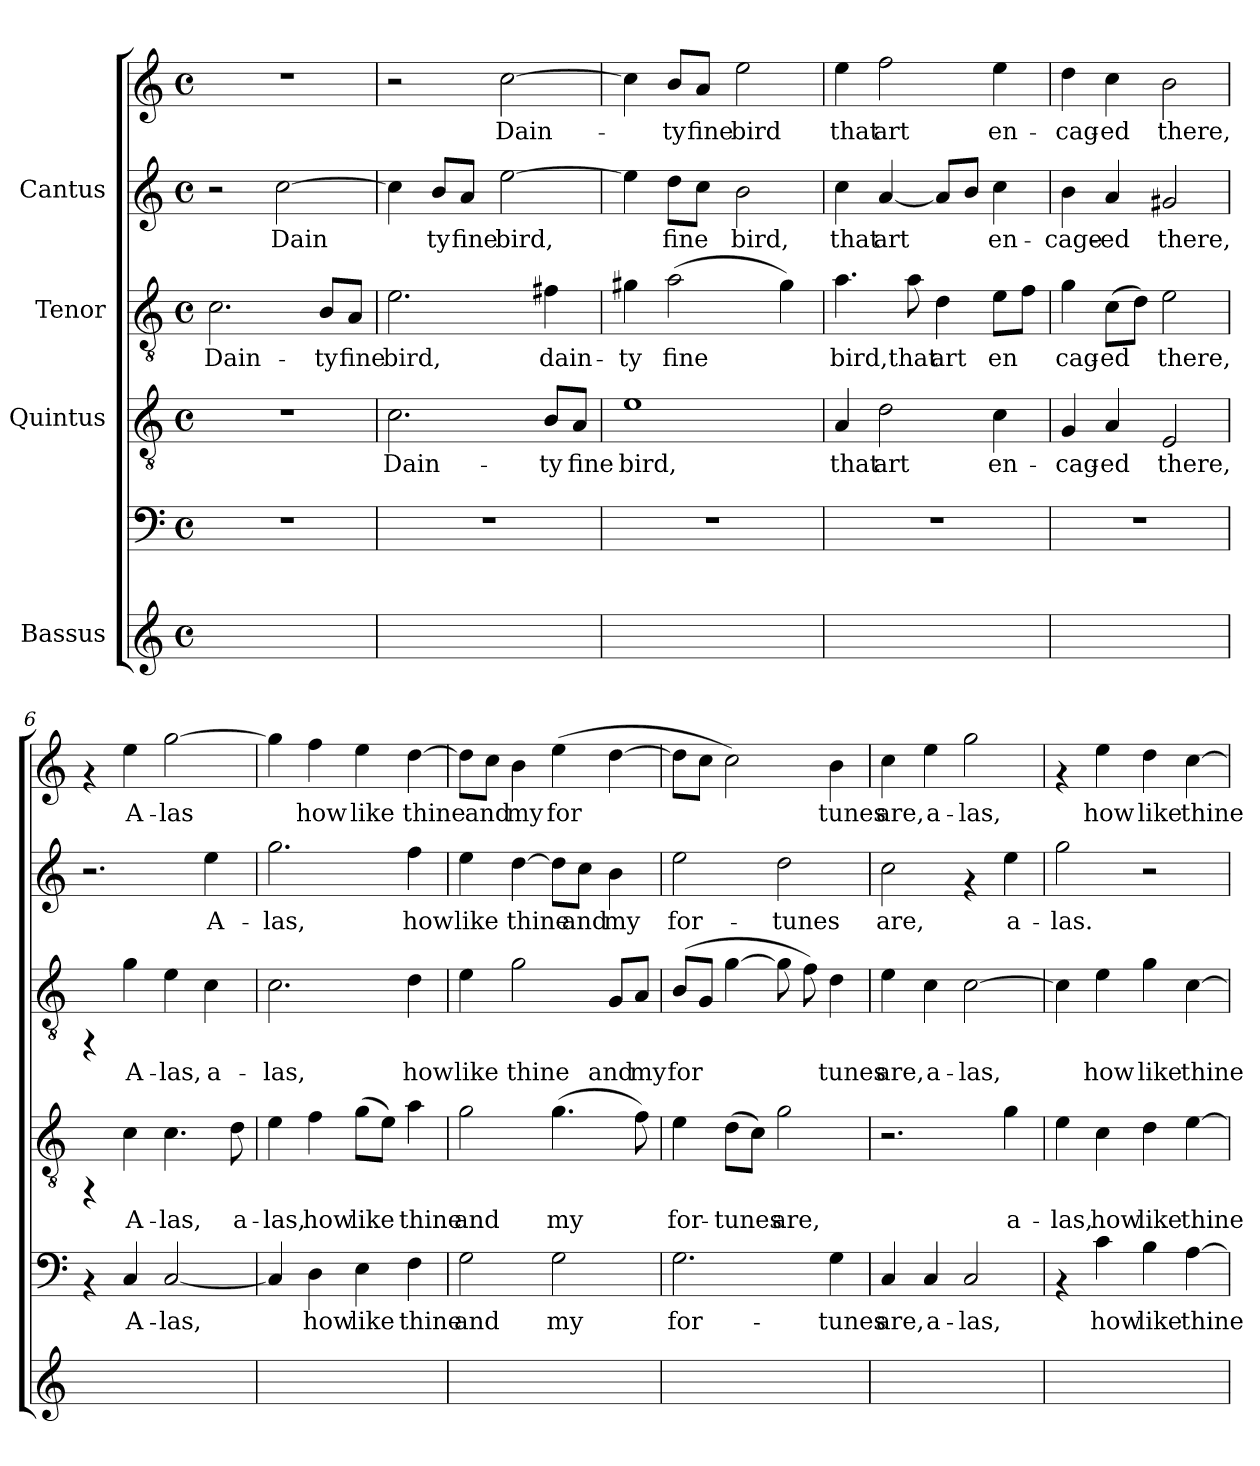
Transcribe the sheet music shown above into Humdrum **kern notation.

**kern	**kern	**text	**kern	**text	**kern	**text	**kern	**text	**kern	**text
*part4	*part4	*part4	*part3	*part3	*part2	*part2	*part1	*part1	*part1	*part1
*staff6	*staff5	*staff5	*staff4	*staff4	*staff3	*staff3	*staff2	*staff2	*staff1	*staff1
*I"Bassus	*	*	*I"Quintus	*	*I"Tenor	*	*I"Cantus	*	*	*
!!LO:PB:g=z
*stria5	*stria5	*	*stria5	*	*stria5	*	*stria5	*	*stria5	*
*clefG2	*clefF4	*	*clefGv2	*	*clefGv2	*	*clefG2	*	*clefG2	*
*M4/4	*M4/4	*	*M4/4	*	*M4/4	*	*M4/4	*	*M4/4	*
*met(c)	*met(c)	*	*met(c)	*	*met(c)	*	*met(c)	*	*met(c)	*
*MM120	*MM120	*	*MM120	*	*MM120	*	*MM120	*	*MM120	*
=1	=1	=1	=1	=1	=1	=1	=1	=1	=1	=1
!	!	!	!	!	!	!LO:LY:b:cj	!	!	!	!
1ryy	1r	.	1r	.	2.c\	Dain-	2r	.	1r	.
!	!	!	!	!	!	!	!	!LO:LY:b:cj	!	!
.	.	.	.	.	.	.	[>2cc\	Dain-	.	.
!	!	!	!	!	!	!LO:LY:b:cj	!	!	!	!
.	.	.	.	.	8B/L	-ty	.	.	.	.
!	!	!	!	!	!	!LO:LY:b:cj	!	!	!	!
.	.	.	.	.	8A/J	fine	.	.	.	.
=2	=2	=2	=2	=2	=2	=2	=2	=2	=2	=2
!	!	!	!	!LO:LY:b:cj	!	!LO:LY:b:cj	!	!LO:LY:b:cj	!	!
1ryy	1r	.	2.c\	Dain-	2.e\	bird,	4cc\]	-	2r	.
!	!	!	!	!	!	!	!	!LO:LY:b:cj	!	!
.	.	.	.	.	.	.	8b/L	ty	.	.
!	!	!	!	!	!	!	!	!LO:LY:b:cj	!	!
.	.	.	.	.	.	.	8a/J	fine	.	.
!	!	!	!	!	!	!	!	!LO:LY:b:cj	!	!LO:LY:b:cj
.	.	.	.	.	.	.	[>2ee\	bird,	[>2cc\	-Dain-
!	!	!	!	!LO:LY:b:cj	!	!LO:LY:b:cj	!	!	!	!
.	.	.	8B/L	-ty	4f#X\	dain-	.	.	.	.
!	!	!	!	!LO:LY:b:cj	!	!	!	!	!	!
.	.	.	8A/J	fine	.	.	.	.	.	.
=3	=3	=3	=3	=3	=3	=3	=3	=3	=3	=3
!	!	!	!	!LO:LY:b:cj	!	!LO:LY:b:cj	!	!LO:LY:b:cj	!	!LO:LY:b:cj
1ryy	1r	.	1e	bird,	4g#X\	-ty	4ee\]	.	4cc\]	.
!	!	!	!	!	!	!LO:LY:b:cj	!	!LO:LY:b:cj	!	!LO:LY:b:cj
.	.	.	.	.	(>2a\	fine	8dd\L	fine	8b/L	ty
!	!	!	!	!	!	!	!	!LO:LY:b:cj	!	!LO:LY:b:cj
.	.	.	.	.	.	.	8cc\J	.	8a/J	fine
!	!	!	!	!	!	!	!	!LO:LY:b:cj	!	!LO:LY:b:cj
.	.	.	.	.	.	.	2b\	bird,	2ee\	bird
!	!	!	!	!	!	!LO:LY:b:cj	!	!	!	!
.	.	.	.	.	4g#\)	.	.	.	.	.
=4	=4	=4	=4	=4	=4	=4	=4	=4	=4	=4
!	!	!	!	!LO:LY:b:cj	!	!LO:LY:b:cj	!	!LO:LY:b:cj	!	!LO:LY:b:cj
1ryy	1r	.	4A/	that	4.a\	bird,	4cc\	-that	4ee\	that
!	!	!	!	!LO:LY:b:cj	!	!	!	!LO:LY:b:cj	!	!LO:LY:b:cj
.	.	.	2d\	art	.	.	[<4a/	art	2ff\	art
!	!	!	!	!	!	!LO:LY:b:cj	!	!	!	!
.	.	.	.	.	8a\	that	.	.	.	.
!	!	!	!	!	!	!LO:LY:b:cj	!	!LO:LY:b:cj	!	!
.	.	.	.	.	4d\	art	8a/L]	.	.	.
!	!	!	!	!	!	!	!	!LO:LY:b:cj	!	!
.	.	.	.	.	.	.	8b/J	.	.	.
!	!	!	!	!LO:LY:b:cj	!	!LO:LY:b:cj	!	!LO:LY:b:cj	!	!LO:LY:b:cj
.	.	.	4c\	en-	8e\L	en	4cc\	en-	4ee\	en-
!	!	!	!	!	!	!LO:LY:b:cj	!	!	!	!
.	.	.	.	.	8f\J	-	.	.	.	.
!!LO:LB:g=z
=5	=5	=5	=5	=5	=5	=5	=5	=5	=5	=5
!	!	!	!	!LO:LY:b:cj	!	!LO:LY:b:cj	!	!LO:LY:b:cj	!	!LO:LY:b:cj
1ryy	1r	.	4G/	-cag-	4g\	-cag-	4b\	cage-	4dd\	-cag-
!	!	!	!	!LO:LY:b:cj	!	!LO:LY:b:cj	!	!LO:LY:b:cj	!	!LO:LY:b:cj
.	.	.	4A/	-ed	(>8c\L	-ed	4a/	-ed	4cc\	-ed
!	!	!	!	!	!	!LO:LY:b:cj	!	!	!	!
.	.	.	.	.	8d\J)	.	.	.	.	.
!	!	!	!	!LO:LY:b:cj	!	!LO:LY:b:cj	!	!LO:LY:b:cj	!	!LO:LY:b:cj
.	.	.	2E/	there,	2e\	there,	2g#X/	there,	2b\	there,
=6	=6	=6	=6	=6	=6	=6	=6	=6	=6	=6
1ryy	4rAA	.	4rFF	.	4rFF	.	2.r	.	4rf	.
!	!	!LO:LY:b:cj	!	!LO:LY:b:cj	!	!LO:LY:b:cj	!	!	!	!LO:LY:b:cj
.	4C/	A-	4c\	A-	4g\	A-	.	.	4ee\	A-
!	!	!LO:LY:b:cj	!	!LO:LY:b:cj	!	!LO:LY:b:cj	!	!	!	!LO:LY:b:cj
.	[<2C/	-las,	4.c\	-las,	4e\	-las,	.	.	[>2gg\	-las
!	!	!	!	!	!	!LO:LY:b:cj	!	!LO:LY:b:cj	!	!
.	.	.	.	.	4c\	a-	4ee\	A-	.	.
!	!	!	!	!LO:LY:b:cj	!	!	!	!	!	!
.	.	.	8d\	a-	.	.	.	.	.	.
=7	=7	=7	=7	=7	=7	=7	=7	=7	=7	=7
!	!	!LO:LY:b:cj	!	!LO:LY:b:cj	!	!LO:LY:b:cj	!	!LO:LY:b:cj	!	!LO:LY:b:cj
1ryy	4C/]	.	4e\	-las,	2.c\	-las,	2.gg\	las,	4gg\]	-
!	!	!LO:LY:b:cj	!	!LO:LY:b:cj	!	!	!	!	!	!LO:LY:b:cj
.	4D\	how	4f\	how	.	.	.	.	4ff\	how
!	!	!LO:LY:b:cj	!	!LO:LY:b:cj	!	!	!	!	!	!LO:LY:b:cj
.	4E\	like	(>8g\L	like	.	.	.	.	4ee\	like
!	!	!	!	!LO:LY:b:cj	!	!	!	!	!	!
.	.	.	8e\J)	.	.	.	.	.	.	.
!	!	!LO:LY:b:cj	!	!LO:LY:b:cj	!	!LO:LY:b:cj	!	!LO:LY:b:cj	!	!LO:LY:b:cj
.	4F\	thine	4a\	thine	4d\	how	4ff\	how	[>4dd\	thine
=8	=8	=8	=8	=8	=8	=8	=8	=8	=8	=8
!	!	!LO:LY:b:cj	!	!LO:LY:b:cj	!	!LO:LY:b:cj	!	!LO:LY:b:cj	!	!LO:LY:b:cj
1ryy	2G\	and	2g\	and	4e\	like	4ee\	-like	8dd\L]	.
!	!	!	!	!	!	!	!	!	!	!LO:LY:b:cj
.	.	.	.	.	.	.	.	.	8cc\J	and
!	!	!	!	!	!	!LO:LY:b:cj	!	!LO:LY:b:cj	!	!LO:LY:b:cj
.	.	.	.	.	2g\	thine	[>4dd\	thine	4b\	my
!	!	!LO:LY:b:cj	!	!LO:LY:b:cj	!	!	!	!LO:LY:b:cj	!	!LO:LY:b:cj
.	2G\	my	(>4.g\	my	.	.	8dd\L]	.	(>4ee\	for-
!	!	!	!	!	!	!	!	!LO:LY:b:cj	!	!
.	.	.	.	.	.	.	8cc\J	and	.	.
!	!	!	!	!	!	!LO:LY:b:cj	!	!LO:LY:b:cj	!	!LO:LY:b:cj
.	.	.	.	.	8G/L	and	4b\	my	[>4dd\	--
!	!	!	!	!LO:LY:b:cj	!	!LO:LY:b:cj	!	!	!	!
.	.	.	8f\)	.	8A/J	my	.	.	.	.
!!LO:LB:g=z
=9	=9	=9	=9	=9	=9	=9	=9	=9	=9	=9
!	!	!LO:LY:b:cj	!	!LO:LY:b:cj	!	!LO:LY:b:cj	!	!LO:LY:b:cj	!	!LO:LY:b:cj
1ryy	2.G\	for-	4e\	for-	(<8B/L	for-	2ee\	for-	8dd\L]	.
!	!	!	!	!	!	!LO:LY:b:cj	!	!	!	!LO:LY:b:cj
.	.	.	.	.	8G/J	-	.	.	8cc\J	.
!	!	!	!	!LO:LY:b:cj	!	!LO:LY:b:cj	!	!	!	!LO:LY:b:cj
.	.	.	(>8d\L	-tunes	[>4g\	.	.	.	2cc\)	.
!	!	!	!	!LO:LY:b:cj	!	!	!	!	!	!
.	.	.	8c\J)	.	.	.	.	.	.	.
!	!	!	!	!LO:LY:b:cj	!	!LO:LY:b:cj	!	!LO:LY:b:cj	!	!
.	.	.	2g\	are,	8g\]	.	2dd\	-tunes	.	.
!	!	!	!	!	!	!LO:LY:b:cj	!	!	!	!
.	.	.	.	.	8f\)	.	.	.	.	.
!	!	!LO:LY:b:cj	!	!	!	!LO:LY:b:cj	!	!	!	!LO:LY:b:cj
.	4G\	-tunes	.	.	4d\	tunes	.	.	4b\	tunes
=10	=10	=10	=10	=10	=10	=10	=10	=10	=10	=10
!	!	!LO:LY:b:cj	!	!	!	!LO:LY:b:cj	!	!LO:LY:b:cj	!	!LO:LY:b:cj
1ryy	4C/	are,	2.r	.	4e\	are,	2cc\	are,	4cc\	are,
!	!	!LO:LY:b:cj	!	!	!	!LO:LY:b:cj	!	!	!	!LO:LY:b:cj
.	4C/	a-	.	.	4c\	a-	.	.	4ee\	a-
!	!	!LO:LY:b:cj	!	!	!	!LO:LY:b:cj	!	!	!	!LO:LY:b:cj
.	2C/	-las,	.	.	[>2c\	-las,	4rf	.	2gg\	-las,
!	!	!	!	!LO:LY:b:cj	!	!	!	!LO:LY:b:cj	!	!
.	.	.	4g\	a-	.	.	4ee\	a-	.	.
=11	=11	=11	=11	=11	=11	=11	=11	=11	=11	=11
!	!	!	!	!LO:LY:b:cj	!	!LO:LY:b:cj	!	!LO:LY:b:cj	!	!
1ryy	4rAA	.	4e\	-las,	4c\]	.	2gg\	las.	4rf	.
!	!	!LO:LY:b:cj	!	!LO:LY:b:cj	!	!LO:LY:b:cj	!	!	!	!LO:LY:b:cj
.	4c\	how	4c\	how	4e\	how	.	.	4ee\	-how
!	!	!LO:LY:b:cj	!	!LO:LY:b:cj	!	!LO:LY:b:cj	!	!	!	!LO:LY:b:cj
.	4B\	like	4d\	like	4g\	like	2r	.	4dd\	like
!	!	!LO:LY:b:cj	!	!LO:LY:b:cj	!	!LO:LY:b:cj	!	!	!	!LO:LY:b:cj
.	[>4A\	thine	[>4e\	thine	[>4c\	thine	.	.	[>4cc\	thine
=	=	=	=	=	=	=	=	=	=	=
*-	*-	*-	*-	*-	*-	*-	*-	*-	*-	*-
